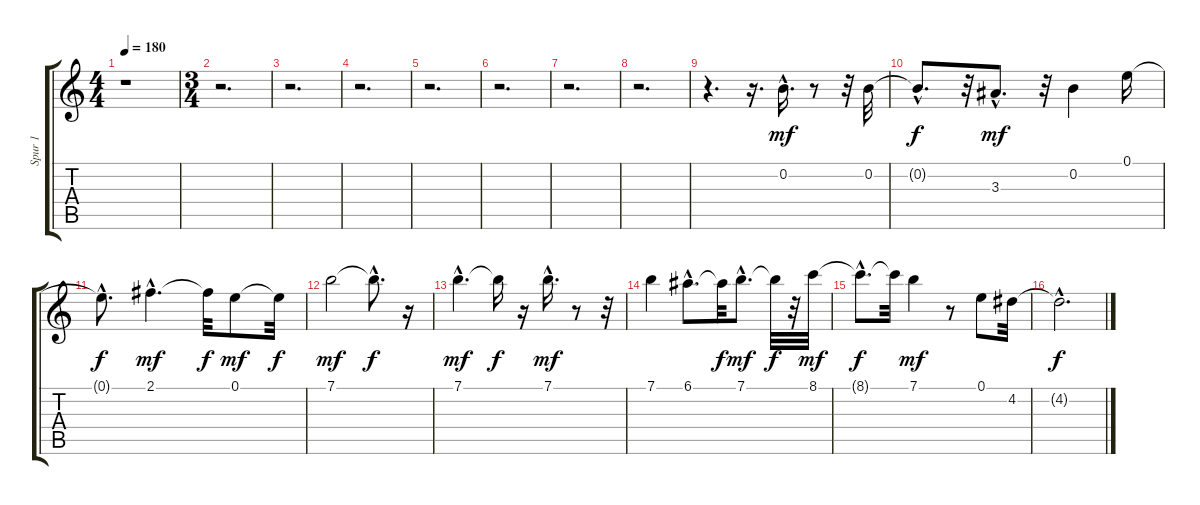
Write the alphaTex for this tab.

\track ("Spur 1" "Spur 1") {instrument acousticguitarsteel}
\staff {score tabs}
\tuning (E4 B3 G3 D3 A2 E2) {hide}
\ts (4 4)
\tempo 180
\clef g2
\ks c
r.1{dy mf instrument acousticguitarsteel} |
\ts (3 4)
r.2{d} |
r.2{d} |
r.2{d} |
r.2{d} |
r.2{d} |
r.2{d} |
r.2{d} |
r.4{d} r.16{d} 0.2{hac}.16{d} r.8 r.32 0.2.32 |
0.2{hac t}.8{d dy f} r.32 3.3{hac}.8{d dy mf} r.32 0.2.4 0.1.16 |
0.1{hac t}.8{d dy f} 2.1{hac}.4{d dy mf} 2.1{t}.32{dy f} 0.1.8{dy mf} 0.1{t}.32{dy f} |
7.1.2{dy mf} 7.1{hac t}.8{d dy f} r.16 |
7.1{hac}.4{d dy mf} 7.1{t}.16{dy f} r.16 7.1{hac}.16{d dy mf} r.8 r.32 |
7.1.4 6.1{hac}.8{d} 6.1{t}.32{dy f} 7.1{hac}.8{d dy mf} 7.1{t}.32{dy f} r.32 8.1.32{dy mf} |
8.1{hac t}.8{d dy f} 8.1{t}.32 7.1.4{dy mf} r.8 0.1.8 4.2.32 |
4.2{hac t}.2{d dy f}
